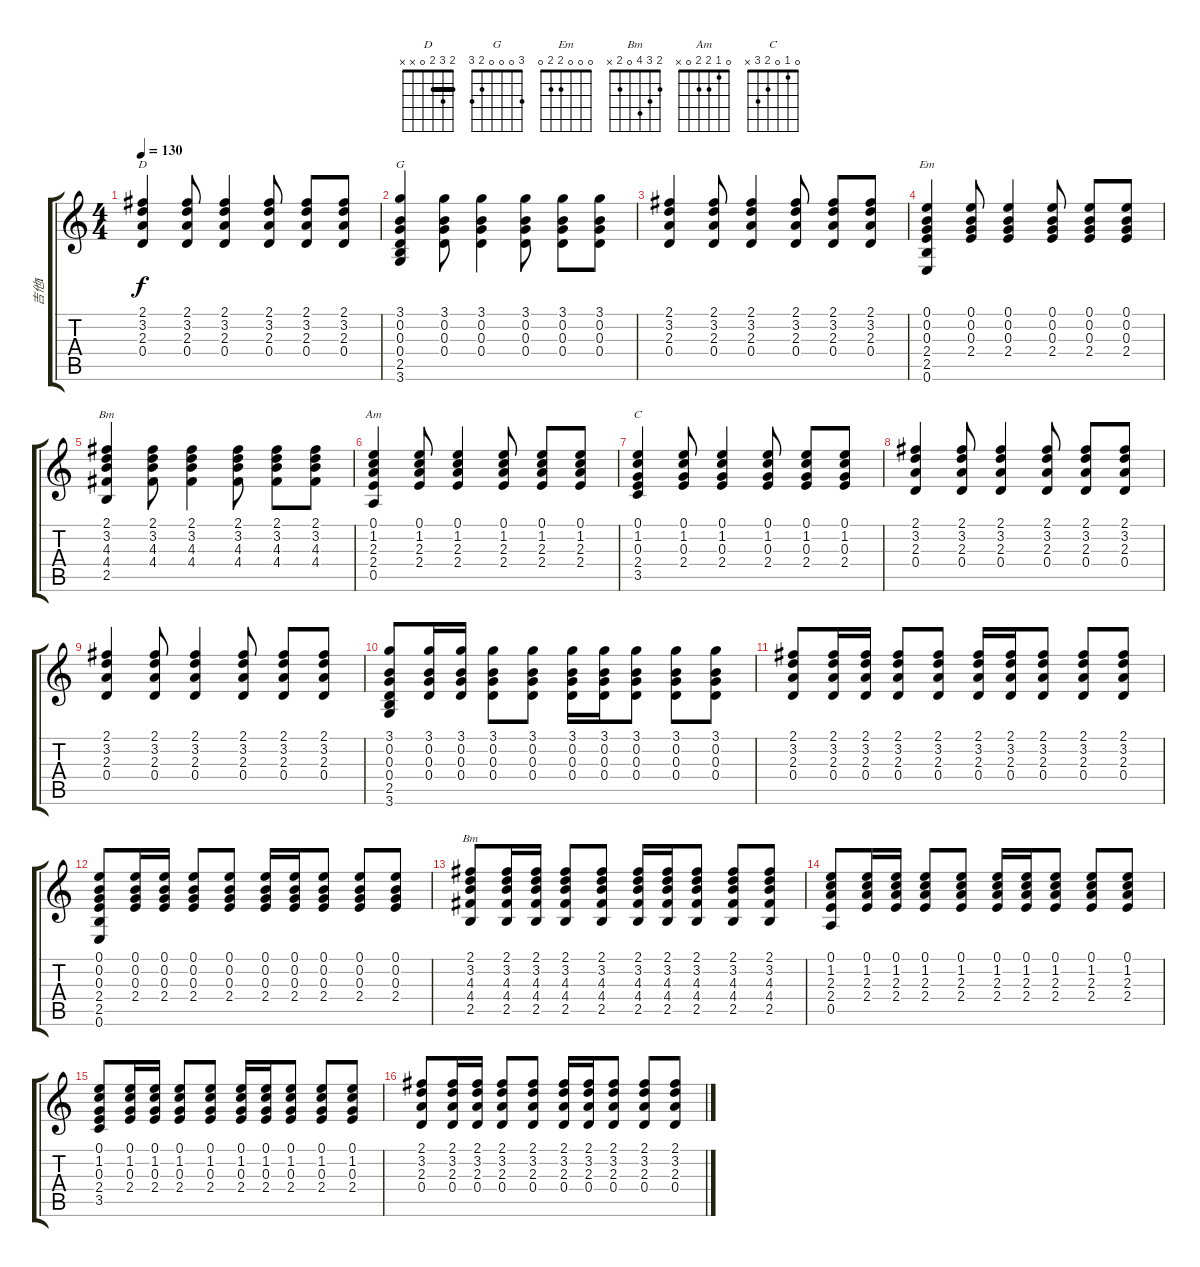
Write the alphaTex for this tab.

\track ("吉他I" "吉他I") {instrument acousticguitarnylon}
\staff {score tabs}
\tuning (E4 B3 G3 D3 A2 E2) {hide}
\chord ("D" 2 3 2 0 x x) {barre 2}
\chord ("G" 3 0 0 0 2 3)
\chord ("Em" 0 0 0 2 2 0)
\chord ("Bm" 2 3 4 4 2 x) {barre 2}
\chord ("Am" 0 1 2 2 0 x)
\chord ("C" 0 1 0 2 3 x)
\chord ("Bm" 2 3 4 0 2 x)
\ts (4 4)
\tempo 130
\clef g2
\ks c
(2.1 3.2 2.3 0.4).4{ch "D" dy f} (2.1 3.2 2.3 0.4).8 (2.1 3.2 2.3 0.4).4 (2.1 3.2 2.3 0.4).8 (2.1 3.2 2.3 0.4).8 (2.1 3.2 2.3 0.4).8 |
(3.1 0.2 0.3 0.4 2.5 3.6).4{ch "G"} (3.1 0.2 0.3 0.4).8 (3.1 0.2 0.3 0.4).4 (3.1 0.2 0.3 0.4).8 (3.1 0.2 0.3 0.4).8 (3.1 0.2 0.3 0.4).8 |
(2.1 3.2 2.3 0.4).4 (2.1 3.2 2.3 0.4).8 (2.1 3.2 2.3 0.4).4 (2.1 3.2 2.3 0.4).8 (2.1 3.2 2.3 0.4).8 (2.1 3.2 2.3 0.4).8 |
(0.1 0.2 0.3 2.4 2.5 0.6).4{ch "Em"} (0.1 0.2 0.3 2.4).8 (0.1 0.2 0.3 2.4).4 (0.1 0.2 0.3 2.4).8 (0.1 0.2 0.3 2.4).8 (0.1 0.2 0.3 2.4).8 |
(2.1 3.2 4.3 4.4 2.5).4{ch "Bm"} (2.1 3.2 4.3 4.4).8 (2.1 3.2 4.3 4.4).4 (2.1 3.2 4.3 4.4).8 (2.1 3.2 4.3 4.4).8 (2.1 3.2 4.3 4.4).8 |
(0.1 1.2 2.3 2.4 0.5).4{ch "Am"} (0.1 1.2 2.3 2.4).8 (0.1 1.2 2.3 2.4).4 (0.1 1.2 2.3 2.4).8 (0.1 1.2 2.3 2.4).8 (0.1 1.2 2.3 2.4).8 |
(0.1 1.2 0.3 2.4 3.5).4{ch "C"} (0.1 1.2 0.3 2.4).8 (0.1 1.2 0.3 2.4).4 (0.1 1.2 0.3 2.4).8 (0.1 1.2 0.3 2.4).8 (0.1 1.2 0.3 2.4).8 |
(2.1 3.2 2.3 0.4).4 (2.1 3.2 2.3 0.4).8 (2.1 3.2 2.3 0.4).4 (2.1 3.2 2.3 0.4).8 (2.1 3.2 2.3 0.4).8 (2.1 3.2 2.3 0.4).8 |
(2.1 3.2 2.3 0.4).4 (2.1 3.2 2.3 0.4).8 (2.1 3.2 2.3 0.4).4 (2.1 3.2 2.3 0.4).8 (2.1 3.2 2.3 0.4).8 (2.1 3.2 2.3 0.4).8 |
(3.1 0.2 0.3 0.4 2.5 3.6).8 (3.1 0.2 0.3 0.4).16 (3.1 0.2 0.3 0.4).16 (3.1 0.2 0.3 0.4).8 (3.1 0.2 0.3 0.4).8 (3.1 0.2 0.3 0.4).16 (3.1 0.2 0.3 0.4).16 (3.1 0.2 0.3 0.4).8 (3.1 0.2 0.3 0.4).8 (3.1 0.2 0.3 0.4).8 |
(2.1 3.2 2.3 0.4).8 (2.1 3.2 2.3 0.4).16 (2.1 3.2 2.3 0.4).16 (2.1 3.2 2.3 0.4).8 (2.1 3.2 2.3 0.4).8 (2.1 3.2 2.3 0.4).16 (2.1 3.2 2.3 0.4).16 (2.1 3.2 2.3 0.4).8 (2.1 3.2 2.3 0.4).8 (2.1 3.2 2.3 0.4).8 |
(0.1 0.2 0.3 2.4 2.5 0.6).8 (0.1 0.2 0.3 2.4).16 (0.1 0.2 0.3 2.4).16 (0.1 0.2 0.3 2.4).8 (0.1 0.2 0.3 2.4).8 (0.1 0.2 0.3 2.4).16 (0.1 0.2 0.3 2.4).16 (0.1 0.2 0.3 2.4).8 (0.1 0.2 0.3 2.4).8 (0.1 0.2 0.3 2.4).8 |
(2.1 3.2 4.3 4.4 2.5).8{ch "Bm"} (2.1 3.2 4.3 4.4 2.5).16 (2.1 3.2 4.3 4.4 2.5).16 (2.1 3.2 4.3 4.4 2.5).8 (2.1 3.2 4.3 4.4 2.5).8 (2.1 3.2 4.3 4.4 2.5).16 (2.1 3.2 4.3 4.4 2.5).16 (2.1 3.2 4.3 4.4 2.5).8 (2.1 3.2 4.3 4.4 2.5).8 (2.1 3.2 4.3 4.4 2.5).8 |
(0.1 1.2 2.3 2.4 0.5).8 (0.1 1.2 2.3 2.4).16 (0.1 1.2 2.3 2.4).16 (0.1 1.2 2.3 2.4).8 (0.1 1.2 2.3 2.4).8 (0.1 1.2 2.3 2.4).16 (0.1 1.2 2.3 2.4).16 (0.1 1.2 2.3 2.4).8 (0.1 1.2 2.3 2.4).8 (0.1 1.2 2.3 2.4).8 |
(0.1 1.2 0.3 2.4 3.5).8 (0.1 1.2 0.3 2.4).16 (0.1 1.2 0.3 2.4).16 (0.1 1.2 0.3 2.4).8 (0.1 1.2 0.3 2.4).8 (0.1 1.2 0.3 2.4).16 (0.1 1.2 0.3 2.4).16 (0.1 1.2 0.3 2.4).8 (0.1 1.2 0.3 2.4).8 (0.1 1.2 0.3 2.4).8 |
(2.1 3.2 2.3 0.4).8 (2.1 3.2 2.3 0.4).16 (2.1 3.2 2.3 0.4).16 (2.1 3.2 2.3 0.4).8 (2.1 3.2 2.3 0.4).8 (2.1 3.2 2.3 0.4).16 (2.1 3.2 2.3 0.4).16 (2.1 3.2 2.3 0.4).8 (2.1 3.2 2.3 0.4).8 (2.1 3.2 2.3 0.4).8
